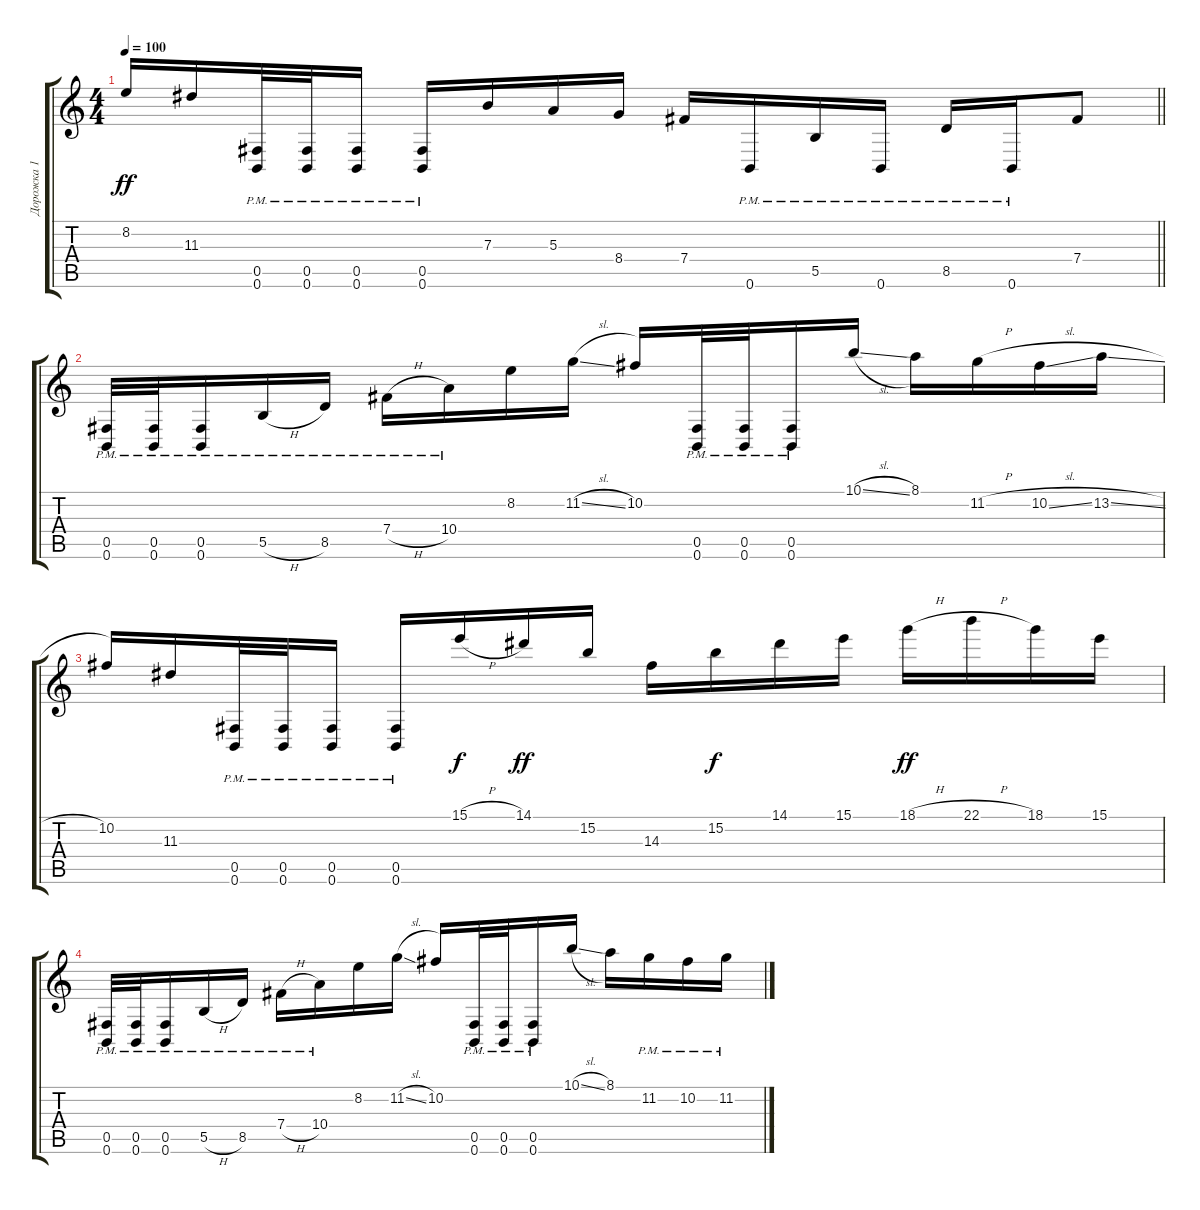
\track ("Дорожка 1" "Дорожка 1") {instrument distortionguitar}
\staff {score tabs}
\tuning (Db4 Ab3 E3 B2 Gb2 B1) {hide}
\ts (4 4)
\tempo 100
\clef g2
\barLineRight lightlight
\ks c
8.2.16{dy ff} 11.3.16 (0.5{pm} 0.6{pm}).32 (0.5{pm} 0.6{pm}).32 (0.5{pm} 0.6{pm}).16 (0.5{pm} 0.6{pm}).16 7.3.16 5.3.16 8.4.16 7.4.16 0.6{pm}.16 5.5{pm}.16 0.6{pm}.16 8.5{pm}.16 0.6{pm}.16 7.4.8 |
(0.5{pm} 0.6{pm}).32 (0.5{pm} 0.6{pm}).32 (0.5{pm} 0.6{pm}).16 5.5{h pm}.16 8.5{pm}.16 7.4{h pm}.16 10.4{pm}.16 8.2.16 11.2{sl}.16 10.2.16 (0.5{pm} 0.6{pm}).32 (0.5{pm} 0.6{pm}).32 (0.5{pm} 0.6{pm}).16 10.1{sl}.16 8.1.16 11.2{h}.16 10.2{sl}.16 13.2{sl}.16 |
10.2.16 11.3.16 (0.5{pm} 0.6{pm}).32 (0.5{pm} 0.6{pm}).32 (0.5{pm} 0.6{pm}).16 (0.5{pm} 0.6{pm}).16 15.1{h}.16{dy f} 14.1.16{dy ff} 15.2.16 14.3.16 15.2.16{dy f} 14.1.16 15.1.16 18.1{h}.16{dy ff} 22.1{h}.16 18.1.16 15.1.16 |
(0.5{pm} 0.6{pm}).32 (0.5{pm} 0.6{pm}).32 (0.5{pm} 0.6{pm}).16 5.5{h pm}.16 8.5{pm}.16 7.4{h pm}.16 10.4{pm}.16 8.2.16 11.2{sl}.16 10.2.16 (0.5{pm} 0.6{pm}).32 (0.5{pm} 0.6{pm}).32 (0.5{pm} 0.6{pm}).16 10.1{sl}.16 8.1.16 11.2{pm}.16 10.2{pm}.16 11.2{pm}.16
